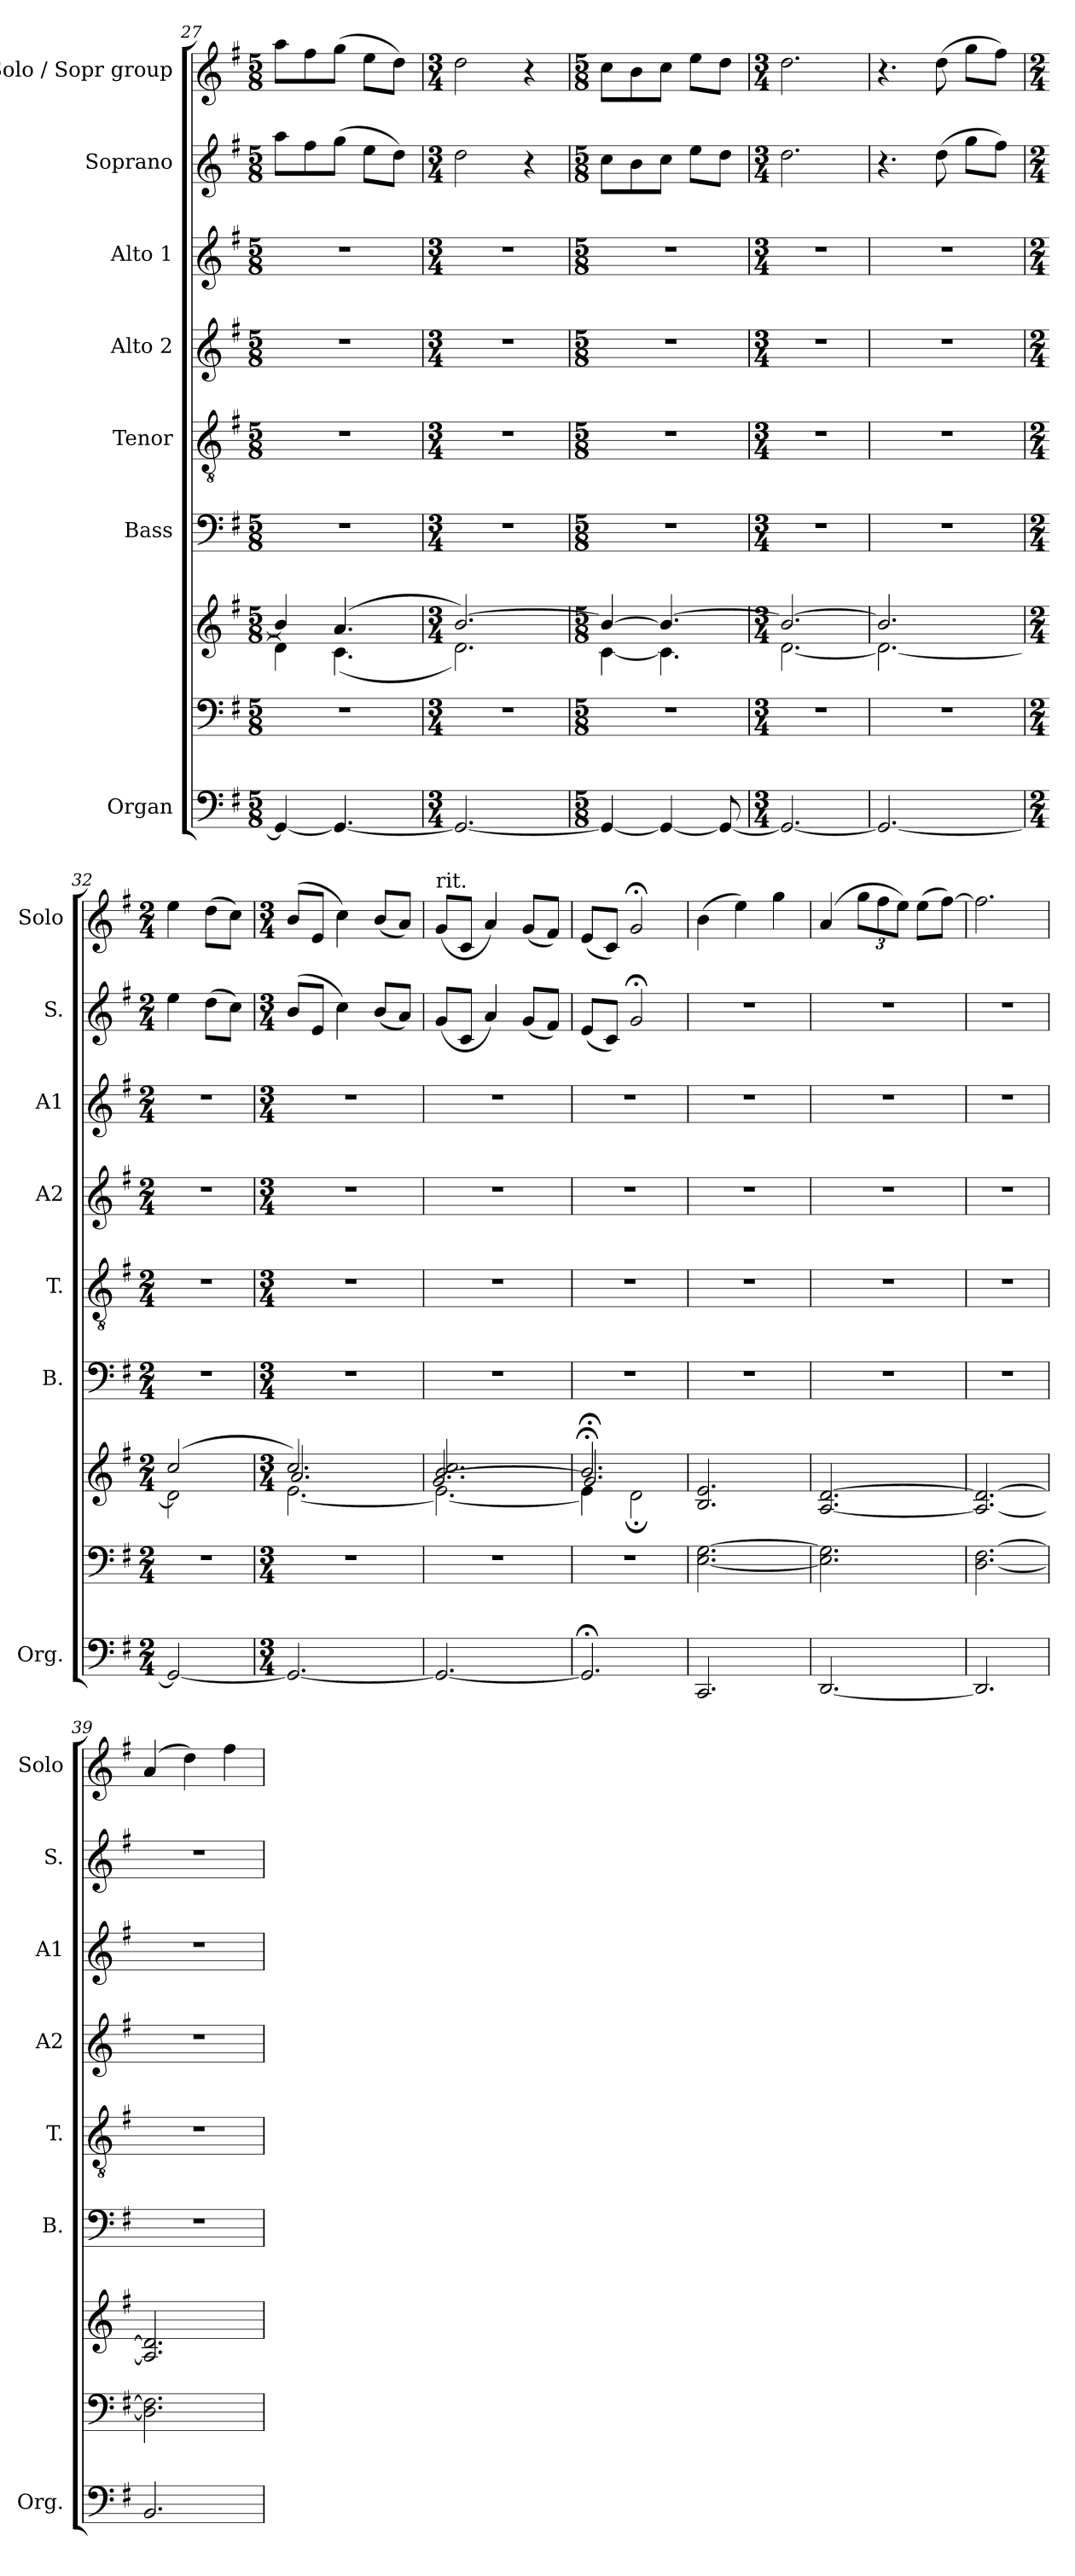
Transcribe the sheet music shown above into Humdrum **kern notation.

**kern	**kern	**kern	**kern	**kern	**kern	**kern	**kern	**kern
*part7	*part7	*part7	*part6	*part5	*part4	*part3	*part2	*part1
*staff9	*staff8	*staff7	*staff6	*staff5	*staff4	*staff3	*staff2	*staff1
*I"Organ	*	*	*I"Bass	*I"Tenor	*I"Alto 2	*I"Alto 1	*I"Soprano	*I"Solo / Sopr group
*I'Org.	*	*	*I'B.	*I'T.	*I'A2	*I'A1	*I'S.	*I'Solo
*clefF4	*clefF4	*clefG2	*clefF4	*clefGv2	*clefG2	*clefG2	*clefG2	*clefG2
*k[f#]	*k[f#]	*k[f#]	*k[f#]	*k[f#]	*k[f#]	*k[f#]	*k[f#]	*k[f#]
*M5/8	*M5/8	*M5/8	*M5/8	*M5/8	*M5/8	*M5/8	*M5/8	*M5/8
=27	=27	=27	=27	=27	=27	=27	=27	=27
*	*	*^	*	*	*	*	*	*
4GG/_	8%5r	4b/]	4d\]	8%5r	8%5r	8%5r	8%5r	8aa\L	8aa\L
.	.	.	.	.	.	.	.	8ff#\	8ff#\
4.GG/_	.	(>4.a/	(<4.c\	.	.	.	.	(>8gg\J	(>8gg\J
.	.	.	.	.	.	.	.	8ee\L	8ee\L
.	.	.	.	.	.	.	.	8dd\J)	8dd\J)
=28	=28	=28	=28	=28	=28	=28	=28	=28	=28
*M3/4	*M3/4	*M3/4	*	*M3/4	*M3/4	*M3/4	*M3/4	*M3/4	*M3/4
2.GG/_	2.r	[2.b/)	2.d\)	2.r	2.r	2.r	2.r	2dd\	2dd\
.	.	.	.	.	.	.	.	4r	4r
=29	=29	=29	=29	=29	=29	=29	=29	=29	=29
*M5/8	*M5/8	*M5/8	*	*M5/8	*M5/8	*M5/8	*M5/8	*M5/8	*M5/8
4GG/_	8%5r	4b/_	[4c\	8%5r	8%5r	8%5r	8%5r	8cc\L	8cc\L
.	.	.	.	.	.	.	.	8b\	8b\
4GG/_	.	4.b/_	4.c\]	.	.	.	.	8cc\J	8cc\J
.	.	.	.	.	.	.	.	8ee\L	8ee\L
8GG/_	.	.	.	.	.	.	.	8dd\J	8dd\J
=30	=30	=30	=30	=30	=30	=30	=30	=30	=30
*M3/4	*M3/4	*M3/4	*	*M3/4	*M3/4	*M3/4	*M3/4	*M3/4	*M3/4
2.GG/_	2.r	2.b/_	[2.d\	2.r	2.r	2.r	2.r	2.dd\	2.dd\
=31	=31	=31	=31	=31	=31	=31	=31	=31	=31
2.GG/_	2.r	2.b/]	2.d\_	2.r	2.r	2.r	2.r	4.r	4.r
.	.	.	.	.	.	.	.	(>8dd\	(>8dd\
.	.	.	.	.	.	.	.	8gg\L	8gg\L
.	.	.	.	.	.	.	.	8ff#\J)	8ff#\J)
=32	=32	=32	=32	=32	=32	=32	=32	=32	=32
*M2/4	*M2/4	*M2/4	*	*M2/4	*M2/4	*M2/4	*M2/4	*M2/4	*M2/4
2GG/_	2r	(>2cc/	2d\]	2r	2r	2r	2r	4ee\	4ee\
.	.	.	.	.	.	.	.	(>8dd\L	(>8dd\L
.	.	.	.	.	.	.	.	8cc\J)	8cc\J)
*	*	*v	*v	*	*	*	*	*	*
=33	=33	=33	=33	=33	=33	=33	=33	=33
*M3/4	*M3/4	*M3/4	*M3/4	*M3/4	*M3/4	*M3/4	*M3/4	*M3/4
*	*	*^	*	*	*	*	*	*
*	*	*	*^	*	*	*	*	*	*
2.GG/_	2.r	2.cc/)	[2.e\	2.a/	2.r	2.r	2.r	2.r	(>8b/L	(>8b/L
.	.	.	.	.	.	.	.	.	8e/J	8e/J
.	.	.	.	.	.	.	.	.	4cc\)	4cc\)
.	.	.	.	.	.	.	.	.	(<8b/L	(<8b/L
.	.	.	.	.	.	.	.	.	8a/J)	8a/J)
=34	=34	=34	=34	=34	=34	=34	=34	=34	=34	=34
*	*	*	*	*	*	*	*	*	*	*MM56
!	!	!	!	!	!	!	!	!	!	!LO:TX:a:t=rit.
2.GG/_	2.r	2.b/ 2.cc/	2.e\_	[2.g/	2.r	2.r	2.r	2.r	(<8g/L	(<8g/L
*	*	*	*	*	*	*	*	*	*	*MM55
.	.	.	.	.	.	.	.	.	8c/J	8c/J
*	*	*	*	*	*	*	*	*	*	*MM54
.	.	.	.	.	.	.	.	.	4a/)	4a/)
*	*	*	*	*	*	*	*	*	*	*MM52
.	.	.	.	.	.	.	.	.	(<8g/L	(<8g/L
*	*	*	*	*	*	*	*	*	*	*MM51
.	.	.	.	.	.	.	.	.	8f#/J)	8f#/J)
=35	=35	=35	=35	=35	=35	=35	=35	=35	=35	=35
*	*	*	*	*	*	*	*	*	*	*MM50
2.GG;</]	2.r	2.b;</	4e\]	2.g;</]	2.r	2.r	2.r	2.r	(<8e/L	(<8e/L
*	*	*	*	*	*	*	*	*	*	*MM49
.	.	.	.	.	.	.	.	.	8c/J)	8c/J)
*	*	*	*	*	*	*	*	*	*	*MM48
.	.	.	2d;\	.	.	.	.	.	2g;</	2g;</
*	*	*v	*v	*v	*	*	*	*	*	*
=36	=36	=36	=36	=36	=36	=36	=36	=36
!!LO:REH:place=s1:a:B:fs=14:t=B
*	*	*	*	*	*	*	*	*MM80
2.CC/	[2.E\ [2.G\	2.B/ 2.e/	2.r	2.r	2.r	2.r	2.r	(>4b\
.	.	.	.	.	.	.	.	4ee\)
.	.	.	.	.	.	.	.	4gg\
=37	=37	=37	=37	=37	=37	=37	=37	=37
[2.DD/	2.E\] 2.G\]	[2.A/ [2.d/	2.r	2.r	2.r	2.r	2.r	(>4a/
*	*	*	*	*	*	*	*	*Xbrackettup
.	.	.	.	.	.	.	.	12gg\L
.	.	.	.	.	.	.	.	12ff#\
.	.	.	.	.	.	.	.	12ee\J)
.	.	.	.	.	.	.	.	(>8ee\L
.	.	.	.	.	.	.	.	[8ff#\J)
=38	=38	=38	=38	=38	=38	=38	=38	=38
2.DD/]	[2.D\ [2.F#\	2.A/_ 2.d/_	2.r	2.r	2.r	2.r	2.r	2.ff#\]
=39	=39	=39	=39	=39	=39	=39	=39	=39
2.BB/	2.D\] 2.F#\]	2.A/] 2.d/]	2.r	2.r	2.r	2.r	2.r	(>4a/
.	.	.	.	.	.	.	.	4dd\)
.	.	.	.	.	.	.	.	4ff#\
=	=	=	=	=	=	=	=	=
*-	*-	*-	*-	*-	*-	*-	*-	*-
